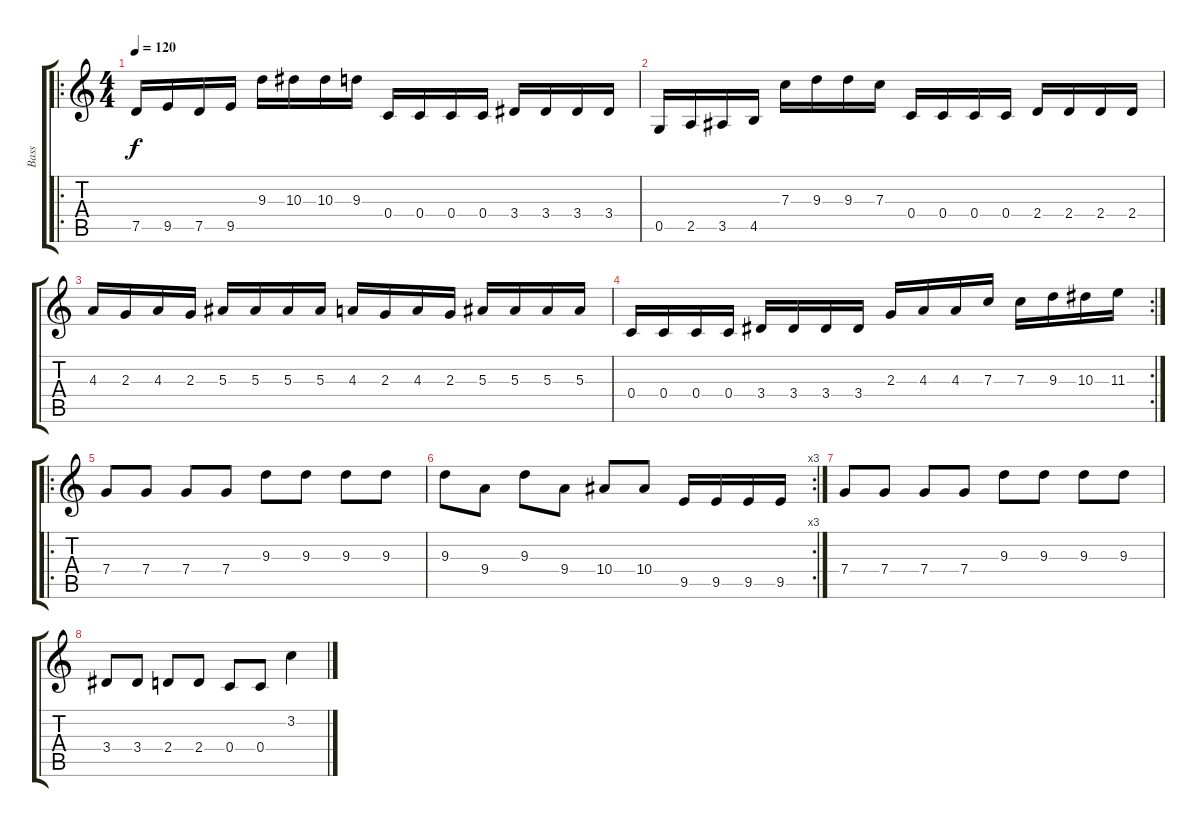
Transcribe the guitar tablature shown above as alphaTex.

\track ("Bass" "Bass") {instrument electricbassfinger}
\staff {score tabs}
\tuning (D4 A3 F3 C3 G2 C2) {hide}
\ro
\ts (4 4)
\tempo 120
\clef g2
\ks c
7.5.16{dy f} 9.5.16 7.5.16 9.5.16 9.3.16 10.3.16 10.3.16 9.3.16 0.4.16 0.4.16 0.4.16 0.4.16 3.4.16 3.4.16 3.4.16 3.4.16 |
0.5.16 2.5.16 3.5.16 4.5.16 7.3.16 9.3.16 9.3.16 7.3.16 0.4.16 0.4.16 0.4.16 0.4.16 2.4.16 2.4.16 2.4.16 2.4.16 |
4.3.16 2.3.16 4.3.16 2.3.16 5.3.16 5.3.16 5.3.16 5.3.16 4.3.16 2.3.16 4.3.16 2.3.16 5.3.16 5.3.16 5.3.16 5.3.16 |
\rc 2
0.4.16 0.4.16 0.4.16 0.4.16 3.4.16 3.4.16 3.4.16 3.4.16 2.3.16 4.3.16 4.3.16 7.3.16 7.3.16 9.3.16 10.3.16 11.3.16 |
\ro
7.4.8 7.4.8 7.4.8 7.4.8 9.3.8 9.3.8 9.3.8 9.3.8 |
\rc 3
9.3.8 9.4.8 9.3.8 9.4.8 10.4.8 10.4.8 9.5.16 9.5.16 9.5.16 9.5.16 |
7.4.8 7.4.8 7.4.8 7.4.8 9.3.8 9.3.8 9.3.8 9.3.8 |
3.4.8 3.4.8 2.4.8 2.4.8 0.4.8 0.4.8 3.2.4
